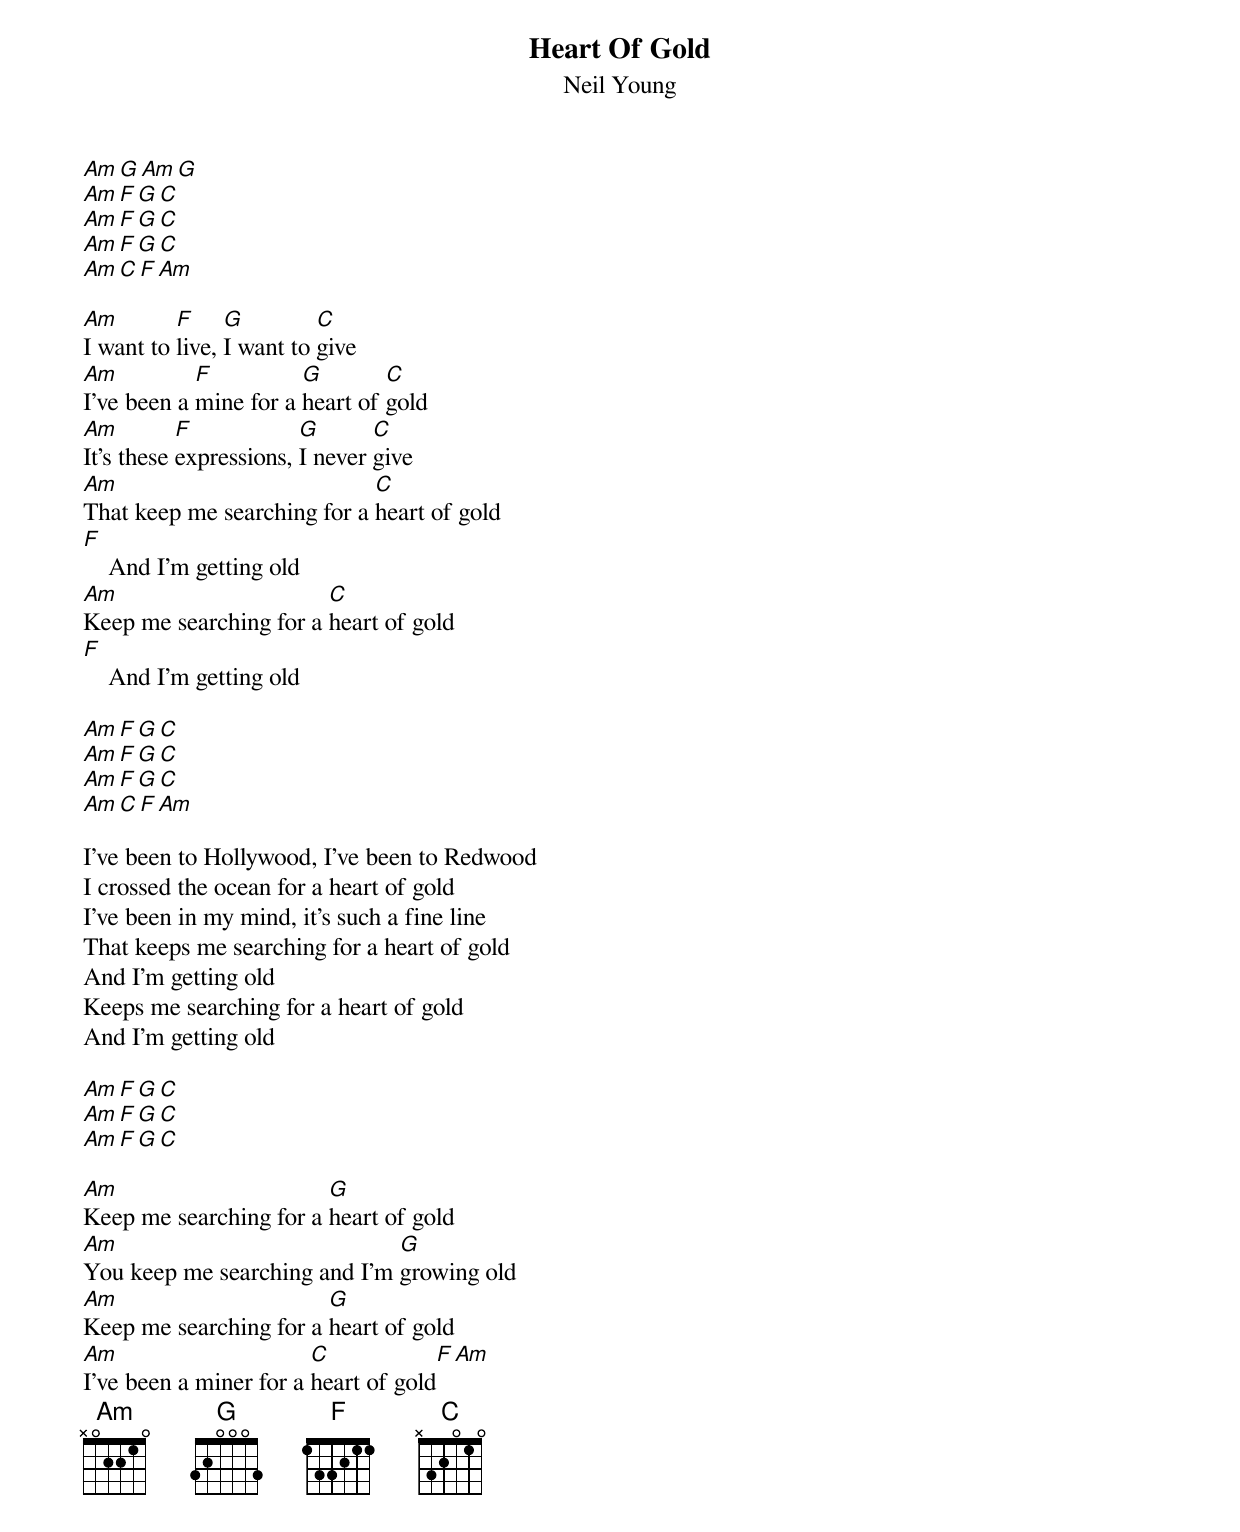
{t:Heart Of Gold}
{st:Neil Young}
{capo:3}

[Am][G][Am][G]
[Am][F][G][C]
[Am][F][G][C]
[Am][F][G][C]
[Am][C][F][Am]

[Am]I want to [F]live, [G]I want to [C]give
[Am]I've been a [F]mine for a [G]heart of [C]gold
[Am]It's these [F]expressions, [G]I never [C]give
[Am]That keep me searching for a [C]heart of gold
[F]    And I'm getting old
[Am]Keep me searching for a [C]heart of gold
[F]    And I'm getting old

[Am][F][G][C]
[Am][F][G][C]
[Am][F][G][C]
[Am][C][F][Am]

I've been to Hollywood, I've been to Redwood
I crossed the ocean for a heart of gold
I've been in my mind, it's such a fine line
That keeps me searching for a heart of gold
And I'm getting old
Keeps me searching for a heart of gold
And I'm getting old

[Am][F][G][C]
[Am][F][G][C]
[Am][F][G][C]

[Am]Keep me searching for a [G]heart of gold
[Am]You keep me searching and I'm [G]growing old
[Am]Keep me searching for a [G]heart of gold
[Am]I've been a miner for a [C]heart of gold[F][Am]
